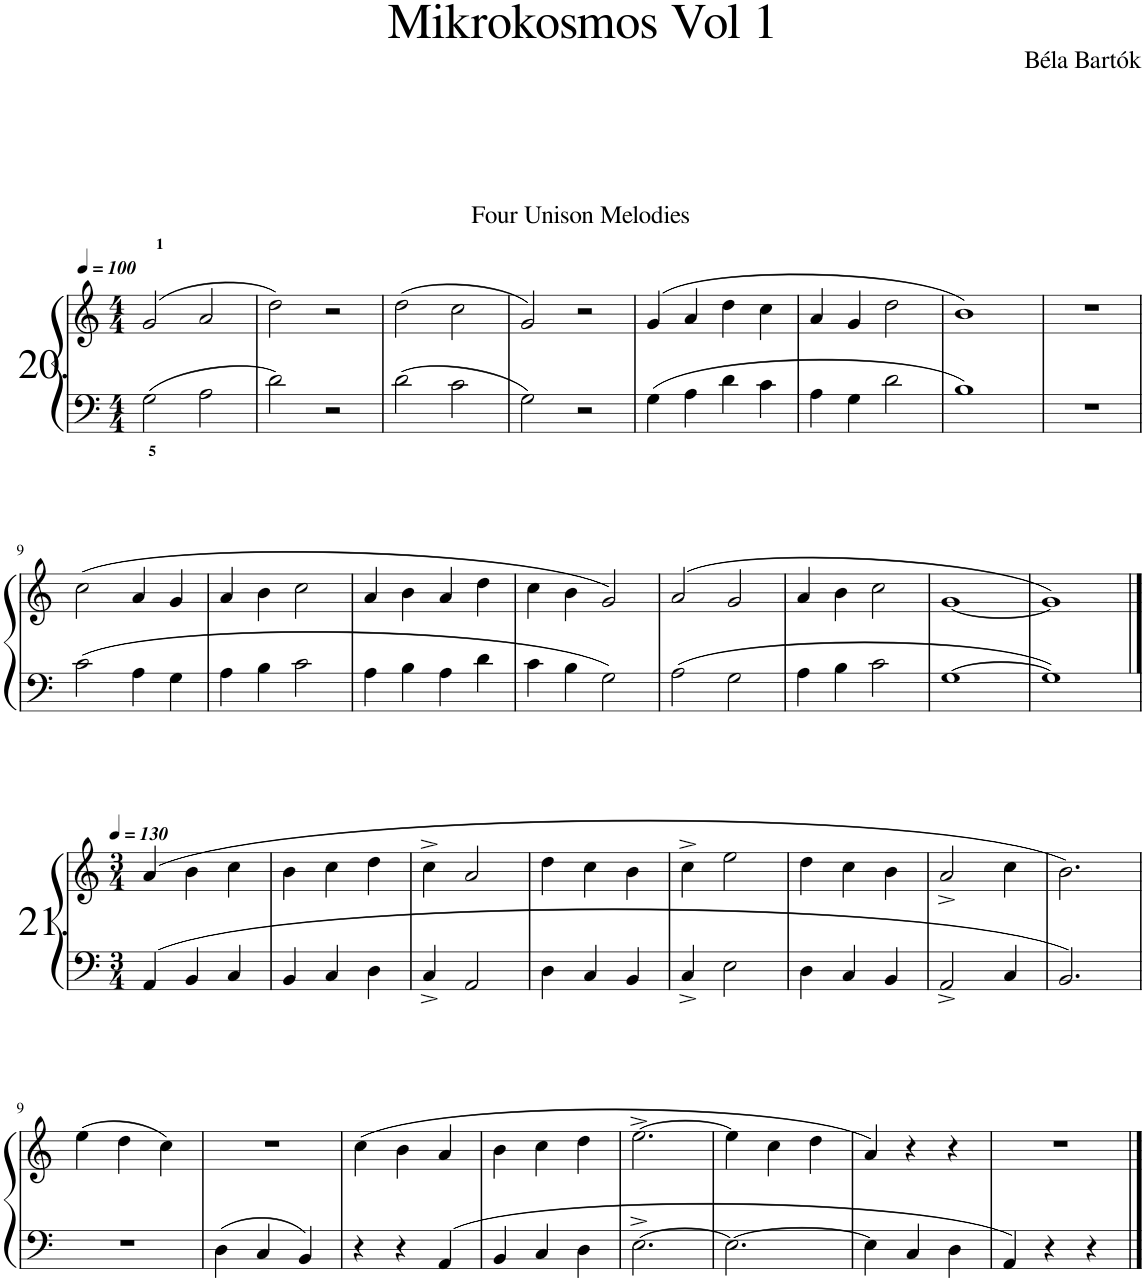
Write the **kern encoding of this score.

**kern	**kern
*part1	*part1
*staff2	*staff1
*I"Piano	*
*I'Pno.	*
*clefF4	*clefG2
*k[]	*k[]
*M4/4	*M4/4
*MM100	*MM100
=1	=1
2G<\	(2g/
2A\	2a/
=2	=2
2d\	2dd\)
2r	2r
=3	=3
2d\	(2dd\
2c\	2cc\
=4	=4
2G\	2g/)
2r	2r
=5	=5
4G\	(4g/
4A\	4a/
4d\	4dd\
4c\	4cc\
=6	=6
4A\	4a/
4G\	4g/
2d\	2dd\
=7	=7
1B	1b)
=8	=8
1r	1r
!!LO:LB:g=z
=9	=9
2c\	(2cc\
4A\	4a/
4G\	4g/
=10	=10
4A\	4a/
4B\	4b\
2c\	2cc\
=11	=11
4A\	4a/
4B\	4b\
4A\	4a/
4d\	4dd\
=12	=12
4c\	4cc\
4B\	4b\
2G\	2g/)
=13	=13
2A\	(2a/
2G\	2g/
=14	=14
4A\	4a/
4B\	4b\
2c\	2cc\
=15	=15
[1G	[1g
=16	=16
1G]	1g])
!!LO:LB:g=z
==1	==1
*M3/4	*M3/4
*	*MM130
4AA/	(4a/
4BB/	4b\
4C/	4cc\
=2	=2
4BB/	4b\
4C/	4cc\
4D\	4dd\
=3	=3
4C^/	4cc^\
2AA/	2a/
=4	=4
4D\	4dd\
4C/	4cc\
4BB/	4b\
=5	=5
4C^/	4cc^\
2E\	2ee\
=6	=6
4D\	4dd\
4C/	4cc\
4BB/	4b\
=7	=7
2AA^/	2a^/
4C/	4cc\
=8	=8
2.BB/	2.b\)
!!LO:LB:g=z
=9	=9
2.r	(4ee\
.	4dd\
.	4cc\)
=10	=10
4D\	2.r
4C/	.
4BB/	.
=11	=11
4r	(4cc\
4r	4b\
4AA/	4a/
=12	=12
4BB/	4b\
4C/	4cc\
4D\	4dd\
=13	=13
[2.E^\	[2.ee^\
=14	=14
2.E\_	4ee\]
.	4cc\
.	4dd\
=15	=15
4E\]	4a/)
4C/	4r
4D\	4r
=16	=16
4AA/	2.r
4r	.
4r	.
==	==
*-	*-
